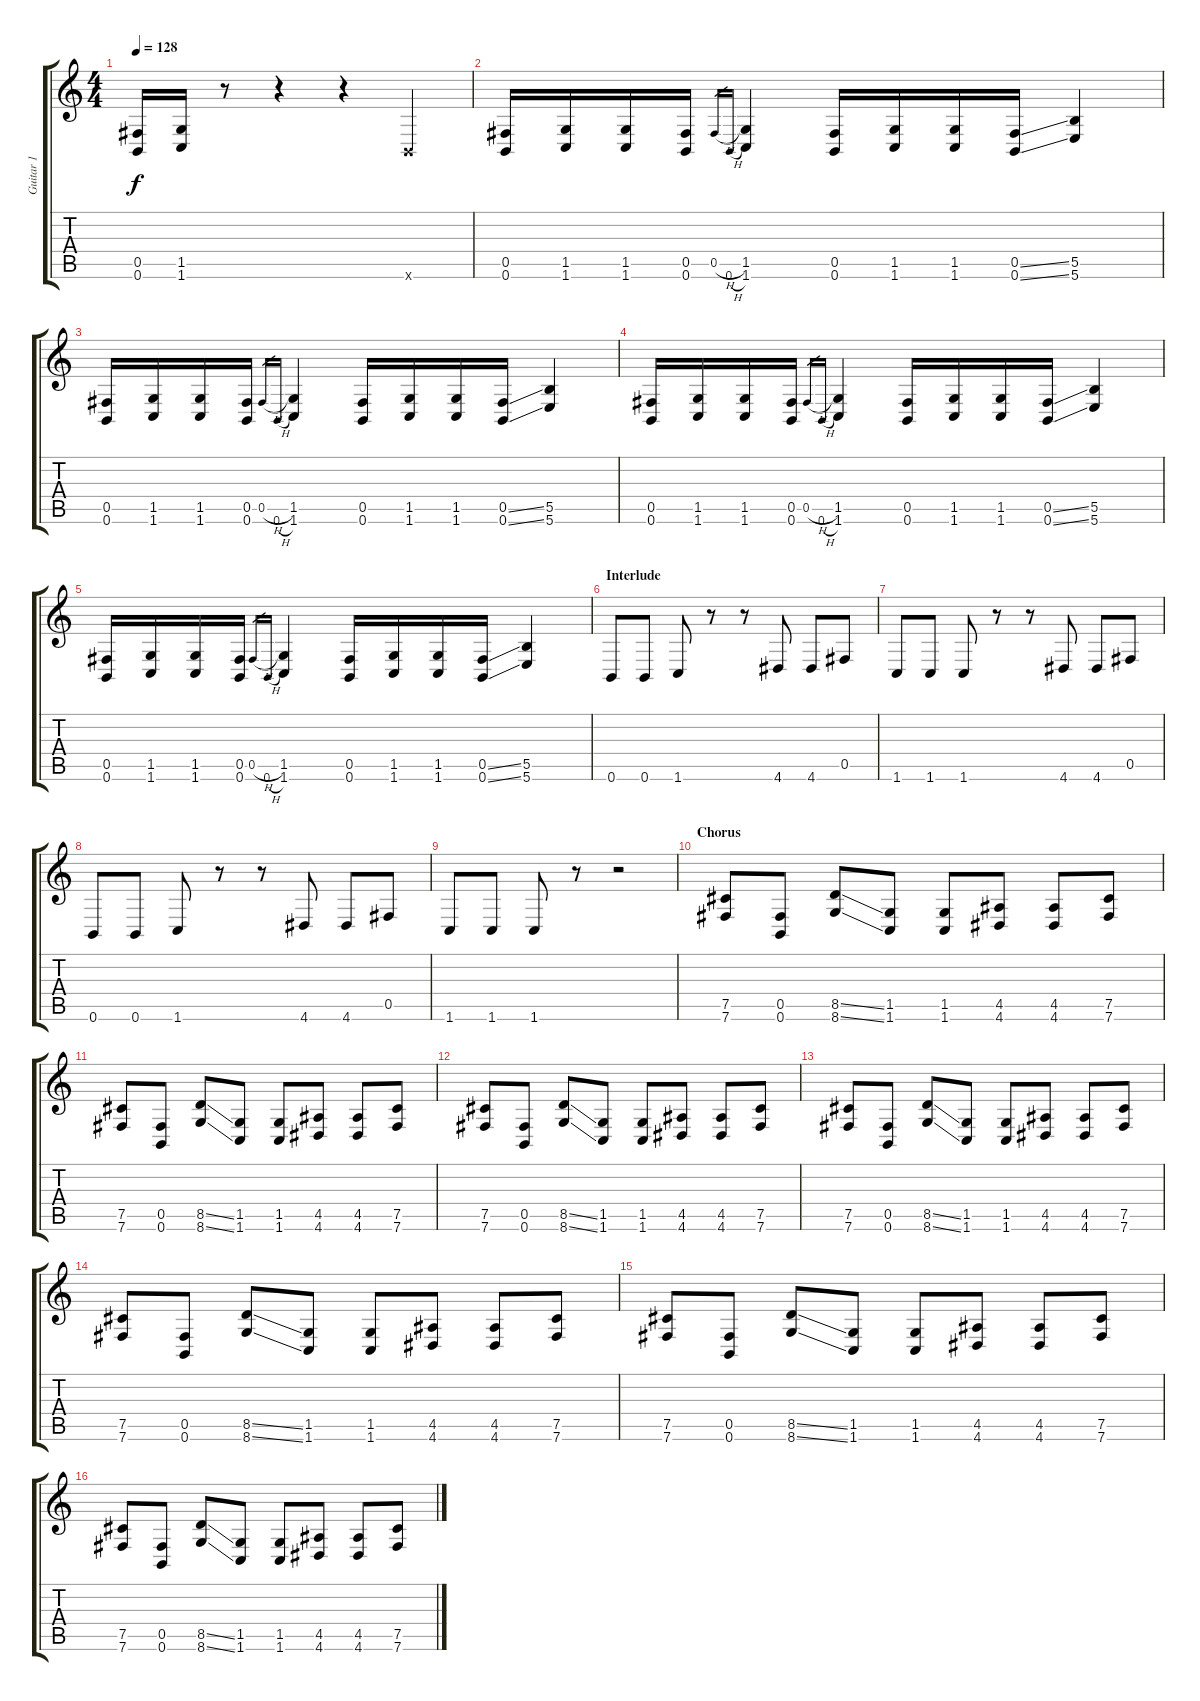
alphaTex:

\track ("Guitar 1" "Guitar 1") {instrument distortionguitar}
\staff {score tabs}
\tuning (Db4 Ab3 E3 B2 Gb2 B1) {hide}
\ts (4 4)
\tempo 128
\clef g2
\ks c
(0.5 0.6).16{dy f} (1.5 1.6).16 r.8 r.4 r.4 0.6{x}.4 |
(0.5 0.6).16 (1.5 1.6).16 (1.5 1.6).16 (0.5 0.6).16 0.5{h}.16{gr} 0.6{h}.16{gr} (1.5 1.6).4 (0.5 0.6).16 (1.5 1.6).16 (1.5 1.6).16 (0.5{ss} 0.6{ss}).16 (5.5 5.6).4 |
(0.5 0.6).16 (1.5 1.6).16 (1.5 1.6).16 (0.5 0.6).16 0.5{h}.16{gr} 0.6{h}.16{gr} (1.5 1.6).4 (0.5 0.6).16 (1.5 1.6).16 (1.5 1.6).16 (0.5{ss} 0.6{ss}).16 (5.5 5.6).4 |
(0.5 0.6).16 (1.5 1.6).16 (1.5 1.6).16 (0.5 0.6).16 0.5{h}.16{gr} 0.6{h}.16{gr} (1.5 1.6).4 (0.5 0.6).16 (1.5 1.6).16 (1.5 1.6).16 (0.5{ss} 0.6{ss}).16 (5.5 5.6).4 |
(0.5 0.6).16 (1.5 1.6).16 (1.5 1.6).16 (0.5 0.6).16 0.5{h}.16{gr} 0.6{h}.16{gr} (1.5 1.6).4 (0.5 0.6).16 (1.5 1.6).16 (1.5 1.6).16 (0.5{ss} 0.6{ss}).16 (5.5 5.6).4 |
\section ("" "Interlude")
0.6.8 0.6.8 1.6.8 r.8 r.8 4.6.8 4.6.8 0.5.8 |
1.6.8 1.6.8 1.6.8 r.8 r.8 4.6.8 4.6.8 0.5.8 |
0.6.8 0.6.8 1.6.8 r.8 r.8 4.6.8 4.6.8 0.5.8 |
1.6.8 1.6.8 1.6.8 r.8 r.2 |
\section ("" "Chorus")
(7.5 7.6).8{volume 15 balance 8} (0.5 0.6).8 (8.5{ss} 8.6{ss}).8 (1.5 1.6).8 (1.5 1.6).8 (4.5 4.6).8 (4.5 4.6).8 (7.5 7.6).8 |
(7.5 7.6).8 (0.5 0.6).8 (8.5{ss} 8.6{ss}).8 (1.5 1.6).8 (1.5 1.6).8 (4.5 4.6).8 (4.5 4.6).8 (7.5 7.6).8 |
(7.5 7.6).8 (0.5 0.6).8 (8.5{ss} 8.6{ss}).8 (1.5 1.6).8 (1.5 1.6).8 (4.5 4.6).8 (4.5 4.6).8 (7.5 7.6).8 |
(7.5 7.6).8 (0.5 0.6).8 (8.5{ss} 8.6{ss}).8 (1.5 1.6).8 (1.5 1.6).8 (4.5 4.6).8 (4.5 4.6).8 (7.5 7.6).8 |
(7.5 7.6).8 (0.5 0.6).8 (8.5{ss} 8.6{ss}).8 (1.5 1.6).8 (1.5 1.6).8 (4.5 4.6).8 (4.5 4.6).8 (7.5 7.6).8 |
(7.5 7.6).8 (0.5 0.6).8 (8.5{ss} 8.6{ss}).8 (1.5 1.6).8 (1.5 1.6).8 (4.5 4.6).8 (4.5 4.6).8 (7.5 7.6).8 |
(7.5 7.6).8 (0.5 0.6).8 (8.5{ss} 8.6{ss}).8 (1.5 1.6).8 (1.5 1.6).8 (4.5 4.6).8 (4.5 4.6).8 (7.5 7.6).8
